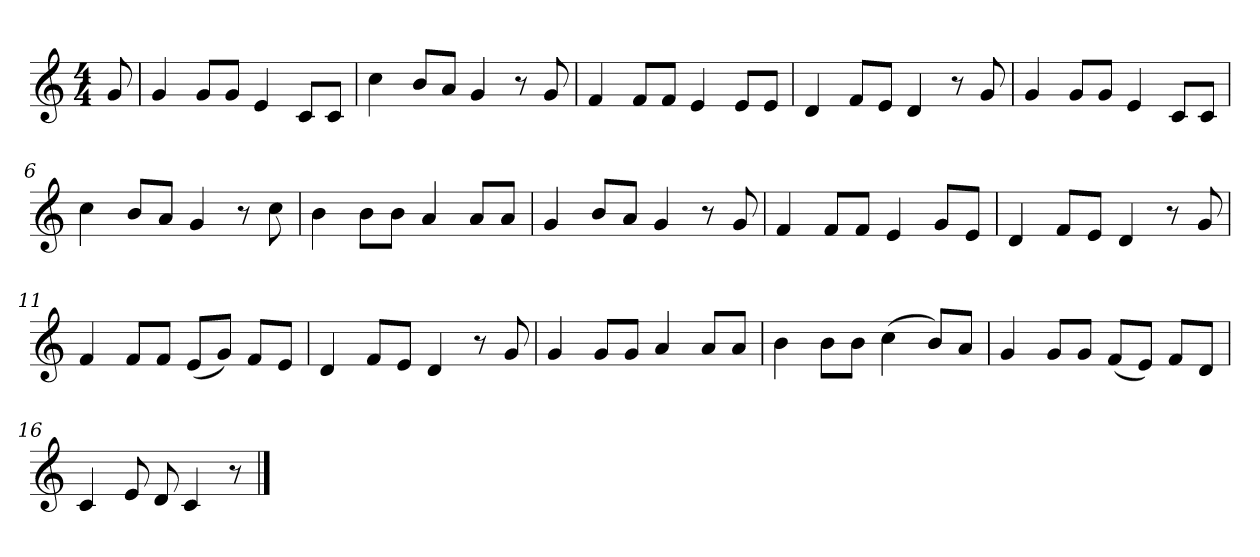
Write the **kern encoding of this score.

**kern
*part1
*staff1
*k[]
*M4/4
*MM120
=
8g
=1
4g
8gL
8gJ
4e
8cL
8cJ
=2
4cc
8bL
8aJ
4g
8r
8g
=3
4f
8fL
8fJ
4e
8eL
8eJ
=4
4d
8fL
8eJ
4d
8r
8g
=5
4g
8gL
8gJ
4e
8cL
8cJ
=6
4cc
8bL
8aJ
4g
8r
8cc
=7
4b
8bL
8bJ
4a
8aL
8aJ
=8
4g
8bL
8aJ
4g
8r
8g
=9
4f
8fL
8fJ
4e
8gL
8eJ
=10
4d
8fL
8eJ
4d
8r
8g
=11
4f
8fL
8fJ
(8eL
8gJ)
8fL
8eJ
=12
4d
8fL
8eJ
4d
8r
8g
=13
4g
8gL
8gJ
4a
8aL
8aJ
=14
4b
8bL
8bJ
(4cc
8bL)
8aJ
=15
4g
8gL
8gJ
(8fL
8eJ)
8fL
8dJ
=16
4c
8e
8d
4c
8r
==
*-
